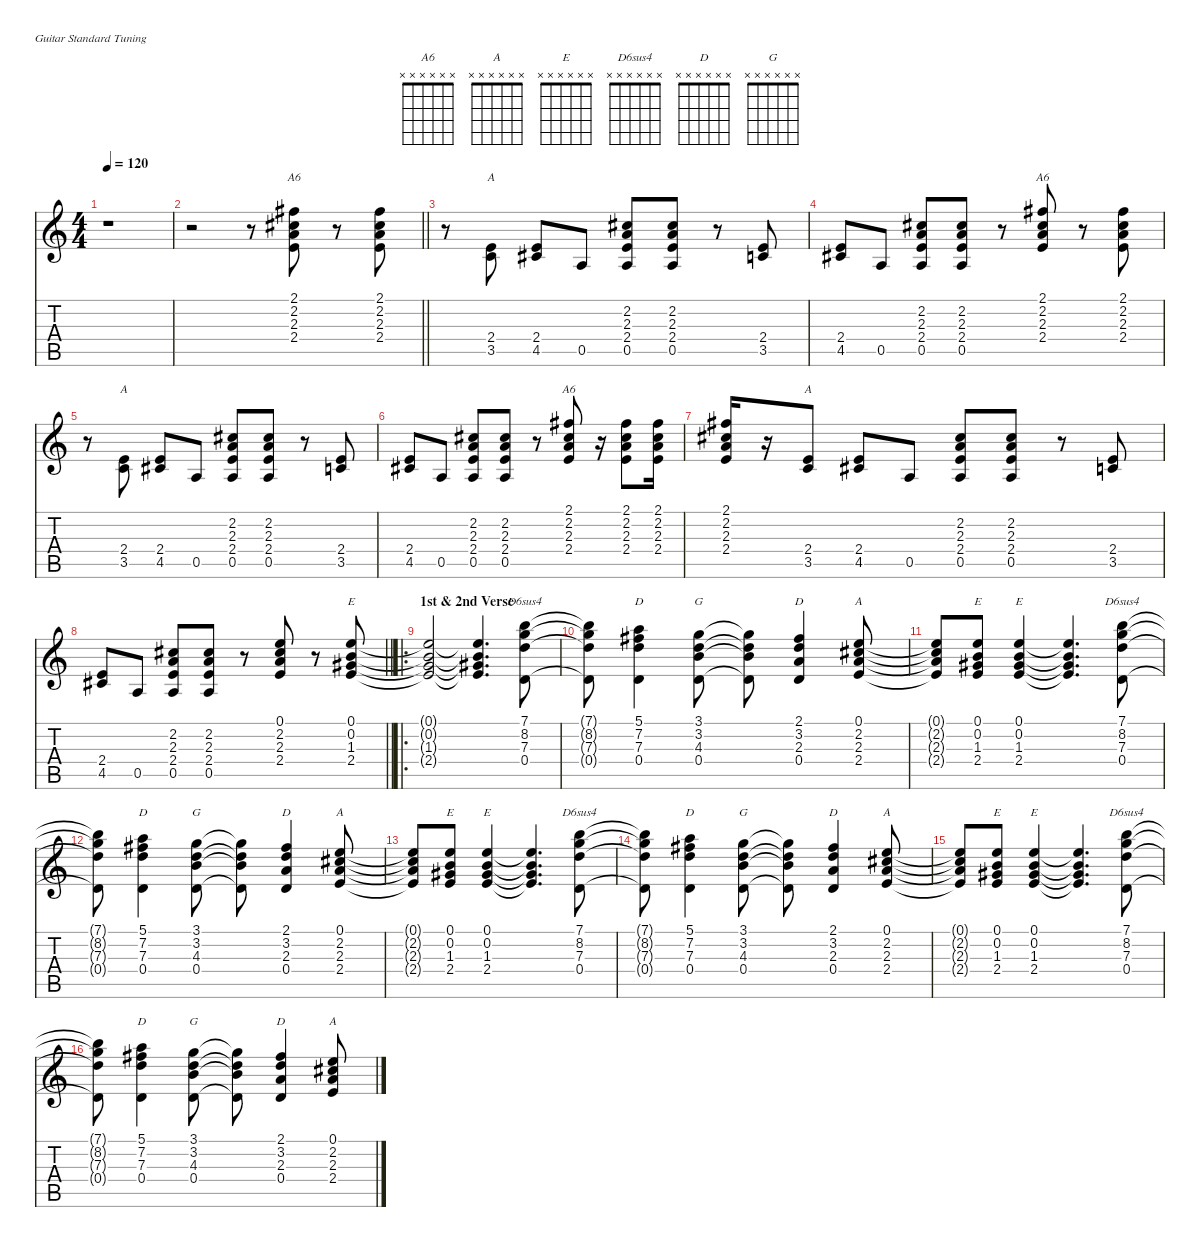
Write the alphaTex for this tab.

\defaultSystemsLayout 4
\hideDynamics
\bracketExtendMode nobrackets
\singleTrackTrackNamePolicy hidden
\multiTrackTrackNamePolicy hidden
\otherSystemsTrackNameOrientation horizontal
\track ("Rythm 2" "jz.guit.") {instrument electricguitarjazz}
\staff {score tabs}
\tuning (E4 B3 G3 D3 A2 E2)
\chord ("A6" x x x x x x)
\chord ("A" x x x x x x)
\chord ("E" x x x x x x)
\chord ("D6sus4" x x x x x x)
\chord ("D" x x x x x x)
\chord ("G" x x x x x x)
\ts (4 4)
\tempo 120
\clef g2
\ks c
r.1{dy f instrument electricguitarjazz beam Down} |
\barLineRight lightlight
r.2{beam Down} r.8{beam Down} (2.1{acc #} 2.2{acc #} 2.3 2.4).8{ch "A6" beam Down} r.8{beam Down} (2.1{acc #} 2.2{acc #} 2.3 2.4).8{beam Down} |
r.8{beam Down} (2.4 3.5).8{ch "A" beam Up} (2.4 4.5{acc #}).8{beam Up} 0.5.8{beam Up} (2.2{acc #} 2.3 2.4 0.5).8{beam Up} (2.2{acc #} 2.3 2.4 0.5).8{beam Up} r.8{beam Up} (2.4 3.5).8{beam Up} |
(2.4 4.5{acc #}).8{beam Up} 0.5.8{beam Up} (2.2{acc #} 2.3 2.4 0.5).8{beam Up} (2.2{acc #} 2.3 2.4 0.5).8{beam Up} r.8{beam Up} (2.1{acc #} 2.2{acc #} 2.3 2.4).8{ch "A6" beam Down} r.8{beam Down} (2.1{acc #} 2.2{acc #} 2.3 2.4).8{beam Down} |
r.8{beam Down} (2.4 3.5).8{ch "A" beam Up} (2.4 4.5{acc #}).8{beam Up} 0.5.8{beam Up} (2.2{acc #} 2.3 2.4 0.5).8{beam Up} (2.2{acc #} 2.3 2.4 0.5).8{beam Up} r.8{beam Up} (2.4 3.5).8{beam Up} |
(2.4 4.5{acc #}).8{beam Up} 0.5.8{beam Up} (2.2{acc #} 2.3 2.4 0.5).8{beam Up} (2.2{acc #} 2.3 2.4 0.5).8{beam Up} r.8{beam Up} (2.1{acc #} 2.2{acc #} 2.3 2.4).8{ch "A6" beam Down} r.16{beam Down} (2.1{acc #} 2.2{acc #} 2.3 2.4).8{beam Down} (2.1{acc #} 2.2{acc #} 2.3 2.4).16{beam Down} |
(2.1{acc #} 2.2{acc #} 2.3 2.4).16{beam Up} r.16{beam Up} (2.4 3.5).8{ch "A" beam Up} (2.4 4.5{acc #}).8{beam Up} 0.5.8{beam Up} (2.2{acc #} 2.3 2.4 0.5).8{beam Up} (2.2{acc #} 2.3 2.4 0.5).8{beam Up} r.8{beam Up} (2.4 3.5).8{beam Up} |
\barLineRight lightlight
(2.4 4.5{acc #}).8{beam Up} 0.5.8{beam Up} (2.2{acc #} 2.3 2.4 0.5).8{beam Up} (2.2{acc #} 2.3 2.4 0.5).8{beam Up} r.8{beam Up} (0.1 2.2{acc #} 2.3 2.4).8{beam Up} r.8{beam Up} (0.1 0.2 1.3{acc #} 2.4).8{ch "E" beam Up} |
\ro
\section ("" "1st & 2nd Verse")
(0.1{t} 0.2{t} 1.3{t acc #} 2.4{t}).2{beam Up} (0.1{t} 0.2{t} 1.3{t acc #} 2.4{t}).4{d beam Up} (7.1 8.2 7.3 0.4).8{ch "D6sus4" beam Down} |
(7.1{t} 8.2{t} 7.3{t} 0.4{t}).8{beam Down} (5.1 7.2{acc #} 7.3 0.4).4{ch "D" beam Down} (3.1 3.2 4.3 0.4).8{ch "G" beam Down} (3.1{t} 3.2{t} 4.3{t} 0.4{t}).8{beam Down} (2.1{acc #} 3.2 2.3 0.4).4{ch "D" beam Up} (0.1 2.2{acc #} 2.3 2.4).8{ch "A" beam Up} |
(0.1{t} 2.2{t acc #} 2.3{t} 2.4{t}).8{beam Up} (0.1 0.2 1.3{acc #} 2.4).8{ch "E" beam Up} (0.1 0.2 1.3{acc #} 2.4).4{ch "E" beam Up} (0.1{t} 0.2{t} 1.3{t acc #} 2.4{t}).4{d beam Up} (7.1 8.2 7.3 0.4).8{ch "D6sus4" beam Down} |
(7.1{t} 8.2{t} 7.3{t} 0.4{t}).8{beam Down} (5.1 7.2{acc #} 7.3 0.4).4{ch "D" beam Down} (3.1 3.2 4.3 0.4).8{ch "G" beam Down} (3.1{t} 3.2{t} 4.3{t} 0.4{t}).8{beam Down} (2.1{acc #} 3.2 2.3 0.4).4{ch "D" beam Up} (0.1 2.2{acc #} 2.3 2.4).8{ch "A" beam Up} |
(0.1{t} 2.2{t acc #} 2.3{t} 2.4{t}).8{beam Up} (0.1 0.2 1.3{acc #} 2.4).8{ch "E" beam Up} (0.1 0.2 1.3{acc #} 2.4).4{ch "E" beam Up} (0.1{t} 0.2{t} 1.3{t acc #} 2.4{t}).4{d beam Up} (7.1 8.2 7.3 0.4).8{ch "D6sus4" beam Down} |
(7.1{t} 8.2{t} 7.3{t} 0.4{t}).8{beam Down} (5.1 7.2{acc #} 7.3 0.4).4{ch "D" beam Down} (3.1 3.2 4.3 0.4).8{ch "G" beam Down} (3.1{t} 3.2{t} 4.3{t} 0.4{t}).8{beam Down} (2.1{acc #} 3.2 2.3 0.4).4{ch "D" beam Up} (0.1 2.2{acc #} 2.3 2.4).8{ch "A" beam Up} |
(0.1{t} 2.2{t acc #} 2.3{t} 2.4{t}).8{beam Up} (0.1 0.2 1.3{acc #} 2.4).8{ch "E" beam Up} (0.1 0.2 1.3{acc #} 2.4).4{ch "E" beam Up} (0.1{t} 0.2{t} 1.3{t acc #} 2.4{t}).4{d beam Up} (7.1 8.2 7.3 0.4).8{ch "D6sus4" beam Down} |
(7.1{t} 8.2{t} 7.3{t} 0.4{t}).8{beam Down} (5.1 7.2{acc #} 7.3 0.4).4{ch "D" beam Down} (3.1 3.2 4.3 0.4).8{ch "G" beam Down} (3.1{t} 3.2{t} 4.3{t} 0.4{t}).8{beam Down} (2.1{acc #} 3.2 2.3 0.4).4{ch "D" beam Up} (0.1 2.2{acc #} 2.3 2.4).8{ch "A" beam Up}
